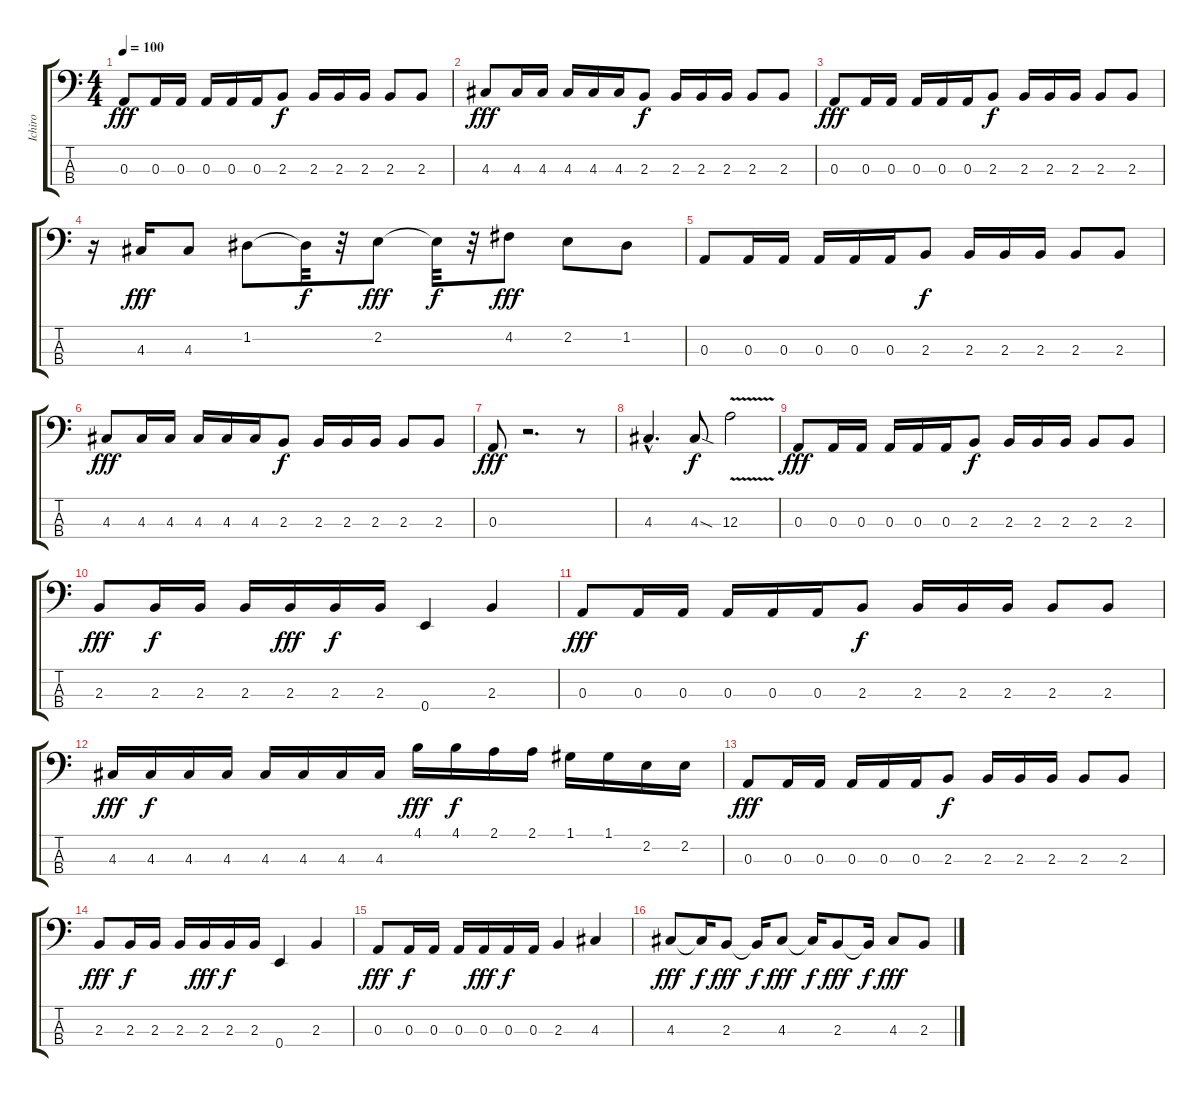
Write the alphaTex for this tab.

\track ("Ichiro" "Ichiro") {instrument electricbasspick}
\staff {score tabs}
\tuning (G2 D2 A1 E1) {hide}
\ts (4 4)
\tempo 100
\clef f4
\ks c
0.3.8{dy fff} 0.3.16 0.3.16 0.3.16 0.3.16 0.3.16 2.3.8{dy f} 2.3.16 2.3.16 2.3.16 2.3.8 2.3.8 |
4.3.8{dy fff} 4.3.16 4.3.16 4.3.16 4.3.16 4.3.16 2.3.8{dy f} 2.3.16 2.3.16 2.3.16 2.3.8 2.3.8 |
0.3.8{dy fff} 0.3.16 0.3.16 0.3.16 0.3.16 0.3.16 2.3.8{dy f} 2.3.16 2.3.16 2.3.16 2.3.8 2.3.8 |
r.16 4.3.16{dy fff} 4.3.8 1.2.8 1.2{t}.32{dy f} r.32 2.2.8{dy fff} 2.2{t}.32{dy f} r.32 4.2.8{dy fff} 2.2.8 1.2.8 |
0.3.8 0.3.16 0.3.16 0.3.16 0.3.16 0.3.16 2.3.8{dy f} 2.3.16 2.3.16 2.3.16 2.3.8 2.3.8 |
4.3.8{dy fff} 4.3.16 4.3.16 4.3.16 4.3.16 4.3.16 2.3.8{dy f} 2.3.16 2.3.16 2.3.16 2.3.8 2.3.8 |
0.3.8{dy fff} r.2{d} r.8 |
4.3{hac}.4{d} 4.3{sod}.8{dy f} 12.3{v}.2 |
0.3.8{dy fff} 0.3.16 0.3.16 0.3.16 0.3.16 0.3.16 2.3.8{dy f} 2.3.16 2.3.16 2.3.16 2.3.8 2.3.8 |
2.3.8{dy fff} 2.3.16{dy f} 2.3.16 2.3.16 2.3.16{dy fff} 2.3.16{dy f} 2.3.16 0.4.4 2.3.4 |
0.3.8{dy fff} 0.3.16 0.3.16 0.3.16 0.3.16 0.3.16 2.3.8{dy f} 2.3.16 2.3.16 2.3.16 2.3.8 2.3.8 |
4.3.16{dy fff} 4.3.16{dy f} 4.3.16 4.3.16 4.3.16 4.3.16 4.3.16 4.3.16 4.1.16{dy fff} 4.1.16{dy f} 2.1.16 2.1.16 1.1.16 1.1.16 2.2.16 2.2.16 |
0.3.8{dy fff} 0.3.16 0.3.16 0.3.16 0.3.16 0.3.16 2.3.8{dy f} 2.3.16 2.3.16 2.3.16 2.3.8 2.3.8 |
2.3.8{dy fff} 2.3.16{dy f} 2.3.16 2.3.16 2.3.16{dy fff} 2.3.16{dy f} 2.3.16 0.4.4 2.3.4 |
0.3.8{dy fff} 0.3.16{dy f} 0.3.16 0.3.16 0.3.16{dy fff} 0.3.16{dy f} 0.3.16 2.3.4 4.3.4 |
4.3.8{dy fff} 4.3{t}.16{dy f} 2.3.8{dy fff} 2.3{t}.16{dy f} 4.3.8{dy fff} 4.3{t}.16{dy f} 2.3.8{dy fff} 2.3{t}.16{dy f} 4.3.8{dy fff} 2.3.8
